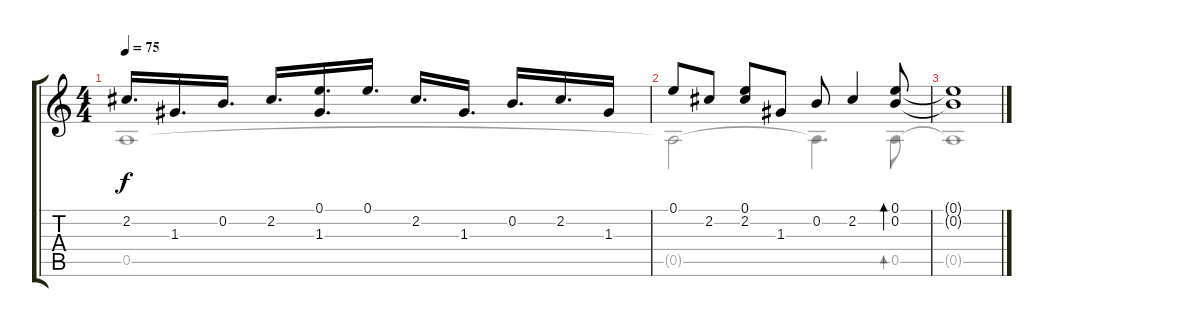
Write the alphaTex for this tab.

\track "" {instrument acousticguitarsteel}
\staff {score tabs}
\tuning (E4 B3 G3 D3 A2 E2) {hide}
\voice
\ts (4 4)
\tempo 75
\clef g2
\ks c
2.2.16{d dy f} 1.3.16{d} 0.2.16{d} 2.2.16{d} (0.1{t} 1.3).16{d} 0.1.16{d} 2.2.16{d} 1.3.16{d} 0.2.16{d} 2.2.16{d} 1.3.16 |
0.1.8 2.2.8 (0.1 2.2).8 1.3.8 0.2.8 2.2.4 (0.1 0.2).8{bd 120} |
(0.1{t} 0.2{t}).1
\voice
\clef g2
\ottava regular
\simile none
\ks c
0.5{t}.1{dy f} |
0.5{t}.2 0.5{t}.4{d} 0.5.8{bd 120} |
0.5{t}.1
